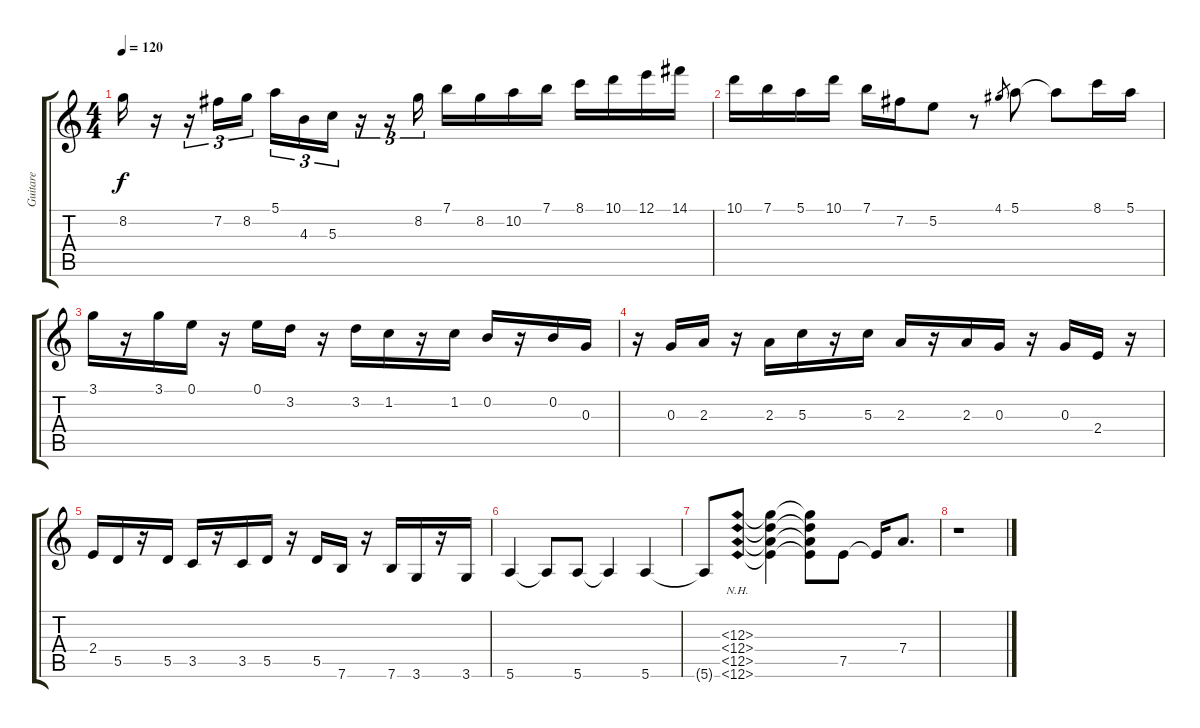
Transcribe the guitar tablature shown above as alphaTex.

\track ("Guitare" "Guitare") {instrument electricguitarjazz}
\staff {score tabs}
\tuning (E4 B3 G3 D3 A2 E2) {hide}
\ts (4 4)
\tempo 120
\clef g2
\ks c
8.2.16{dy f} r.16 r.16{tu (3 2)} 7.2.16{tu (3 2)} 8.2.16{tu (3 2)} 5.1.16{tu (3 2)} 4.3.16{tu (3 2)} 5.3.16{tu (3 2)} r.16{tu (3 2)} r.16{tu (3 2)} 8.2.16{tu (3 2)} 7.1.16 8.2.16 10.2.16 7.1.16 8.1.16 10.1.16 12.1.16 14.1.16 |
10.1.16 7.1.16 5.1.16 10.1.16 7.1.16 7.2.16 5.2.8 r.8 4.1.8{gr} 5.1.8 5.1{t}.8 8.1.16 5.1.16 |
3.1.16 r.16 3.1.16 0.1.16 r.16 0.1.16 3.2.16 r.16 3.2.16 1.2.16 r.16 1.2.16 0.2.16 r.16 0.2.16 0.3.16 |
r.16 0.3.16 2.3.16 r.16 2.3.16 5.3.16 r.16 5.3.16 2.3.16 r.16 2.3.16 0.3.16 r.16 0.3.16 2.4.16 r.16 |
2.4.16 5.5.16 r.16 5.5.16 3.5.16 r.16 3.5.16 5.5.16 r.16 5.5.16 7.6.16 r.16 7.6.16 3.6.16 r.16 3.6.16 |
5.6.4 5.6{t}.8 5.6.8 5.6{t}.4 5.6.4 |
5.6{t}.8 (12.3{nh} 12.4{nh} 12.5{nh} 12.6{nh}).8 (12.3{t} 12.4{t} 12.5{t} 12.6{t}).4 (12.3{t} 12.4{t} 12.5{t} 12.6{t}).8 7.5.8 7.5{t}.16 7.4.8{d} |
r.1
